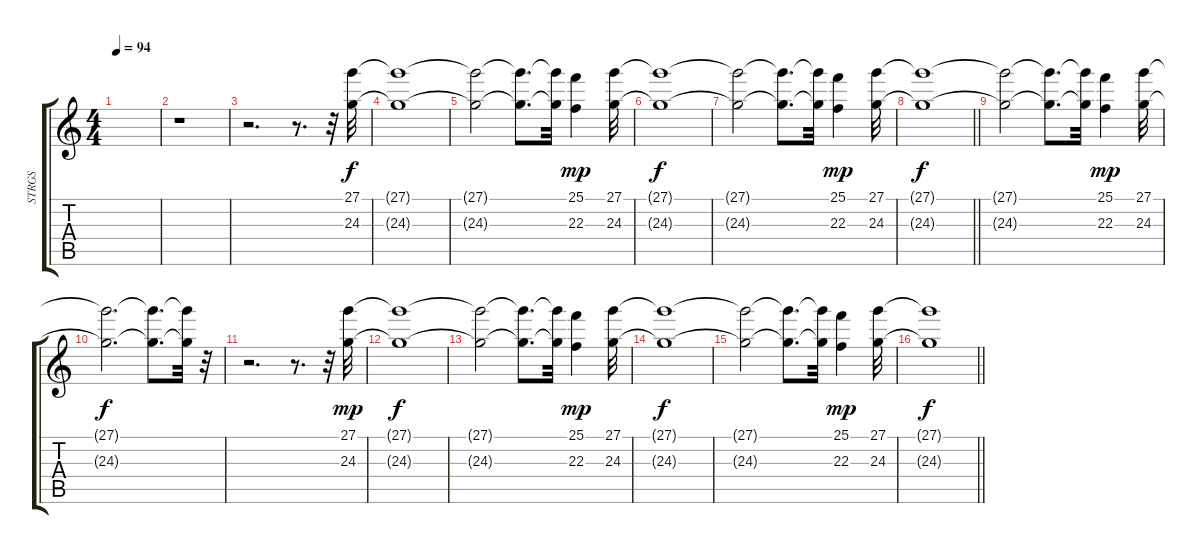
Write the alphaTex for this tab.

\track ("STRGS" "STRGS") {instrument stringensemble2}
\staff {score tabs}
\tuning (E4 B3 G3 D3 A2 E2) {hide}
\ts (4 4)
\tempo 94
\clef g2
\ks c
|
r.1 |
r.2{d} r.8{d} r.32 (27.1 24.3).32 |
(27.1{t} 24.3{t}).1{dy f} |
(27.1{t} 24.3{t}).2 (27.1{t} 24.3{t}).8{d} (27.1{t} 24.3{t}).32 (25.1 22.3).4{dy mp} (27.1 24.3).32 |
(27.1{t} 24.3{t}).1{dy f} |
(27.1{t} 24.3{t}).2 (27.1{t} 24.3{t}).8{d} (27.1{t} 24.3{t}).32 (25.1 22.3).4{dy mp} (27.1 24.3).32 |
\barLineRight lightlight
(27.1{t} 24.3{t}).1{dy f} |
(27.1{t} 24.3{t}).2 (27.1{t} 24.3{t}).8{d} (27.1{t} 24.3{t}).32 (25.1 22.3).4{dy mp} (27.1 24.3).32 |
(27.1{t} 24.3{t}).2{d dy f} (27.1{t} 24.3{t}).8{d} (27.1{t} 24.3{t}).32 r.32 |
r.2{d} r.8{d} r.32 (27.1 24.3).32{dy mp} |
(27.1{t} 24.3{t}).1{dy f} |
(27.1{t} 24.3{t}).2 (27.1{t} 24.3{t}).8{d} (27.1{t} 24.3{t}).32 (25.1 22.3).4{dy mp} (27.1 24.3).32 |
(27.1{t} 24.3{t}).1{dy f} |
(27.1{t} 24.3{t}).2 (27.1{t} 24.3{t}).8{d} (27.1{t} 24.3{t}).32 (25.1 22.3).4{dy mp} (27.1 24.3).32 |
\barLineRight lightlight
(27.1{t} 24.3{t}).1{dy f}
